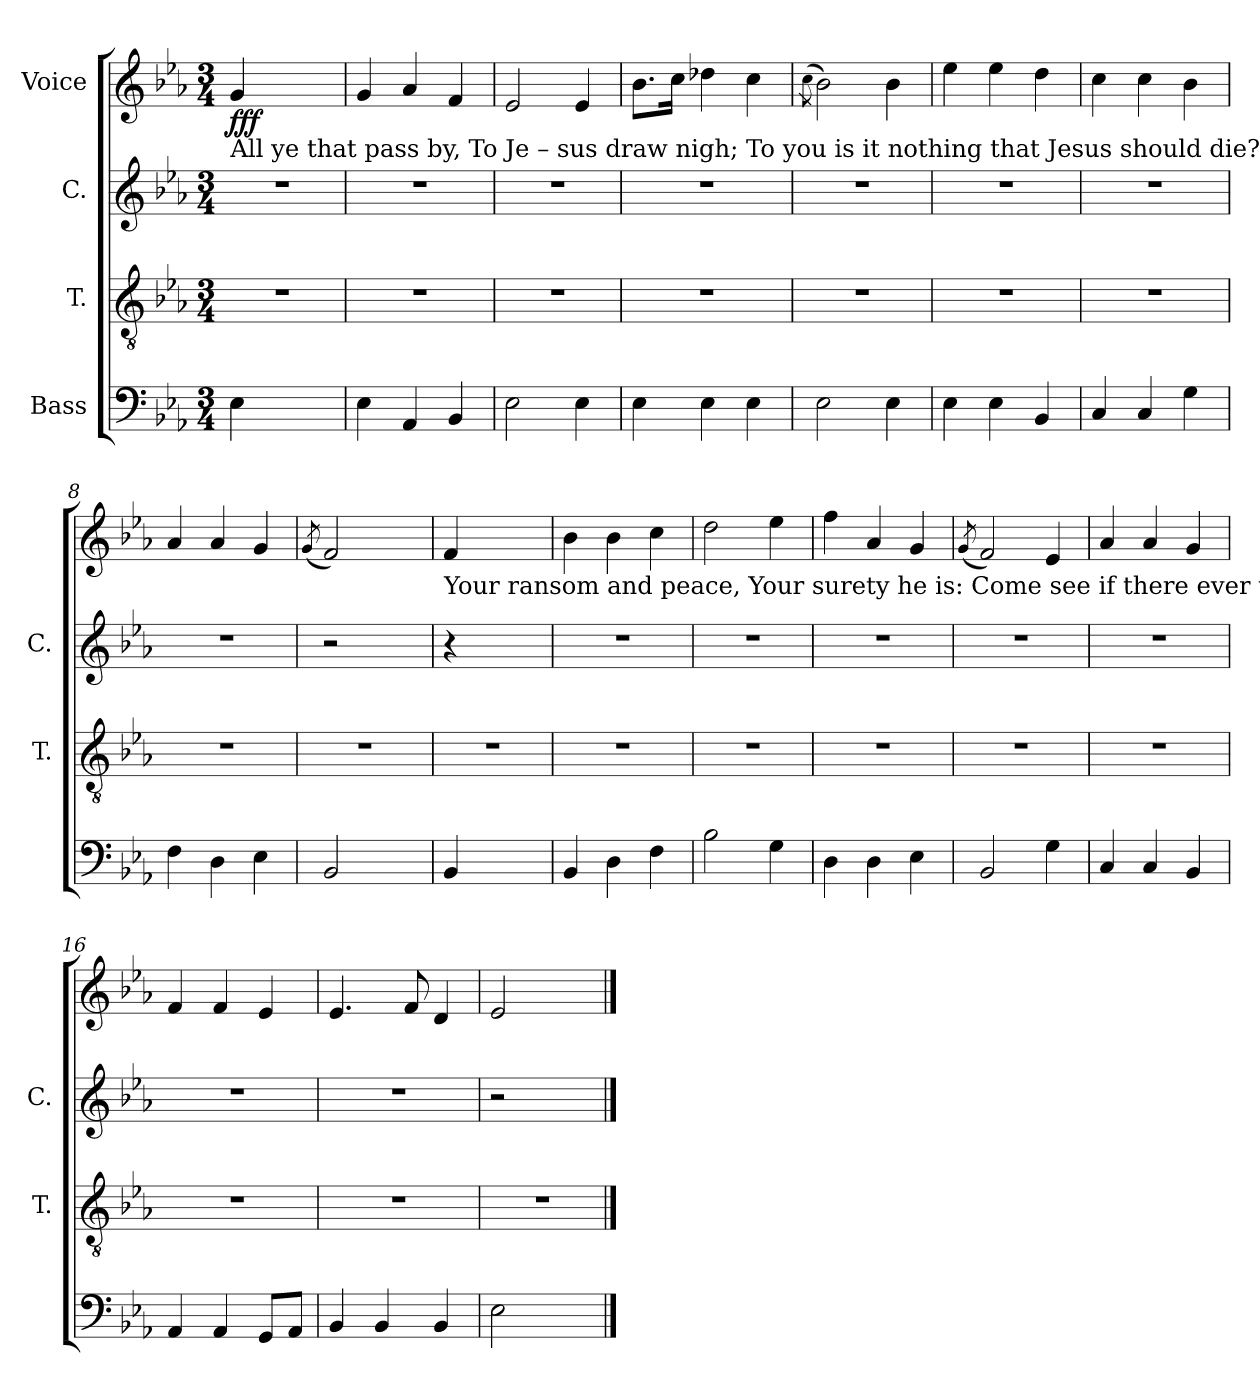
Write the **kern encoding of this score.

**kern	**kern	**kern	**kern	**dynam
*part4	*part3	*part2	*part1	*part1
*staff4	*staff3	*staff2	*staff1	*staff1
*I"Bass	*I"T.	*I"C.	*I"Voice	*
*	*I'T.	*I'C.	*	*
*clefF4	*clefGv2	*clefG2	*clefG2	*
*k[b-e-a-]	*k[b-e-a-]	*k[b-e-a-]	*k[b-e-a-]	*
*M3/4	*M3/4	*M3/4	*M3/4	*
*MM110	*MM110	*MM110	*MM110	*
=1	=1	=1	=1	=1
!	!	!	!LO:TX:b:t=All  ye that pass by,   To  Je   –  sus draw  nigh;  To  you  is  it nothing that Jesus should  die?	!
!	!	!	!	!LO:DY:b
4E-\	2.r	2.r	4g/	fff
2ryy	.	.	2ryy	.
=2	=2	=2	=2	=2
4E-\	2.r	2.r	4g/	.
4AA-/	.	.	4a-/	.
4BB-/	.	.	4f/	.
=3	=3	=3	=3	=3
2E-\	2.r	2.r	2e-/	.
4E-\	.	.	4e-/	.
=4	=4	=4	=4	=4
4E-\	2.r	2.r	8.b-\L	.
.	.	.	16cc\Jk	.
4E-\	.	.	4dd-X\	.
4E-\	.	.	4cc\	.
=5	=5	=5	=5	=5
.	.	.	(>8qcc\	.
2E-\	2.r	2.r	2b-\)	.
4E-\	.	.	4b-\	.
=6	=6	=6	=6	=6
4E-\	2.r	2.r	4ee-\	.
4E-\	.	.	4ee-\	.
4BB-/	.	.	4dd\	.
=7	=7	=7	=7	=7
4C/	2.r	2.r	4cc\	.
4C/	.	.	4cc\	.
4G\	.	.	4b-\	.
=8	=8	=8	=8	=8
4F\	2.r	2.r	4a-/	.
4D\	.	.	4a-/	.
4E-\	.	.	4g/	.
=9	=9	=9	=9	=9
.	.	.	(<8qg/	.
2BB-/	2.r	2r	2f/)	.
4ryy	.	4ryy	4ryy	.
!!LO:LB:g=z
=10	=10	=10	=10	=10
!	!	!	!LO:TX:b:t=Your ransom and peace, Your surety  he   is&colon;   Come see if there  ever     was  sorrow  like   his!	!
4BB-/	2.r	4r	4f/	.
2ryy	.	2ryy	2ryy	.
=11	=11	=11	=11	=11
4BB-/	2.r	2.r	4b-\	.
4D\	.	.	4b-\	.
4F\	.	.	4cc\	.
=12	=12	=12	=12	=12
2B-\	2.r	2.r	2dd\	.
4G\	.	.	4ee-\	.
=13	=13	=13	=13	=13
4D\	2.r	2.r	4ff\	.
4D\	.	.	4a-/	.
4E-\	.	.	4g/	.
=14	=14	=14	=14	=14
.	.	.	(<8qg/	.
2BB-/	2.r	2.r	2f/)	.
4G\	.	.	4e-/	.
=15	=15	=15	=15	=15
4C/	2.r	2.r	4a-/	.
4C/	.	.	4a-/	.
4BB-/	.	.	4g/	.
=16	=16	=16	=16	=16
4AA-/	2.r	2.r	4f/	.
4AA-/	.	.	4f/	.
8GG/L	.	.	4e-/	.
8AA-/J	.	.	.	.
=17	=17	=17	=17	=17
4BB-/	2.r	2.r	4.e-/	.
4BB-/	.	.	.	.
.	.	.	8f/	.
4BB-/	.	.	4d/	.
=18	=18	=18	=18	=18
2E-\	2.r	2r	2e-/	.
4ryy	.	4ryy	4ryy	.
==	==	==	==	==
*-	*-	*-	*-	*-
